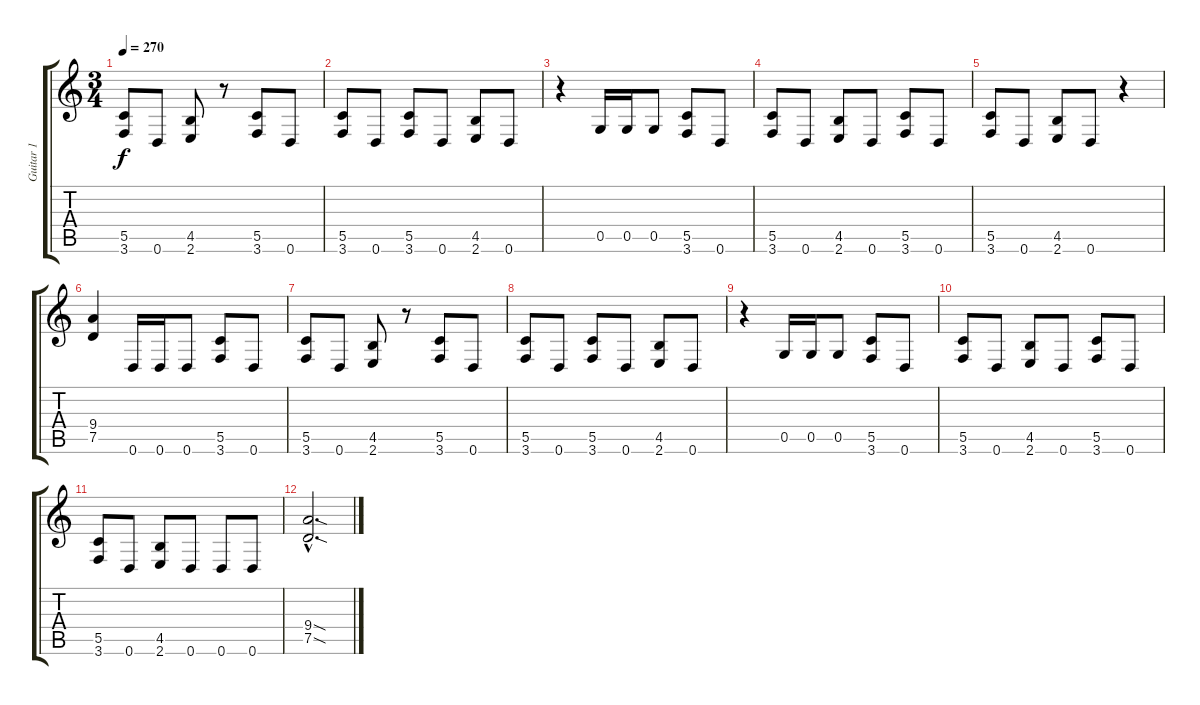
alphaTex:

\track ("Guitar 1" "Guitar 1") {instrument distortionguitar}
\staff {score tabs}
\tuning (D4 A3 F3 C3 G2 D2) {hide}
\ts (3 4)
\tempo 270
\clef g2
\ks c
(5.5 3.6).8{dy f} 0.6.8 (4.5 2.6).8 r.8 (5.5 3.6).8 0.6.8 |
(5.5 3.6).8 0.6.8 (5.5 3.6).8 0.6.8 (4.5 2.6).8 0.6.8 |
r.4 0.5.16 0.5.16 0.5.8 (5.5 3.6).8 0.6.8 |
(5.5 3.6).8 0.6.8 (4.5 2.6).8 0.6.8 (5.5 3.6).8 0.6.8 |
(5.5 3.6).8 0.6.8 (4.5 2.6).8 0.6.8 r.4 |
(9.4 7.5).4 0.6.16 0.6.16 0.6.8 (5.5 3.6).8 0.6.8 |
(5.5 3.6).8 0.6.8 (4.5 2.6).8 r.8 (5.5 3.6).8 0.6.8 |
(5.5 3.6).8 0.6.8 (5.5 3.6).8 0.6.8 (4.5 2.6).8 0.6.8 |
r.4 0.5.16 0.5.16 0.5.8 (5.5 3.6).8 0.6.8 |
(5.5 3.6).8 0.6.8 (4.5 2.6).8 0.6.8 (5.5 3.6).8 0.6.8 |
(5.5 3.6).8 0.6.8 (4.5 2.6).8 0.6.8 0.6.8 0.6.8 |
(9.4{sod hac} 7.5{sod hac}).2{d}
